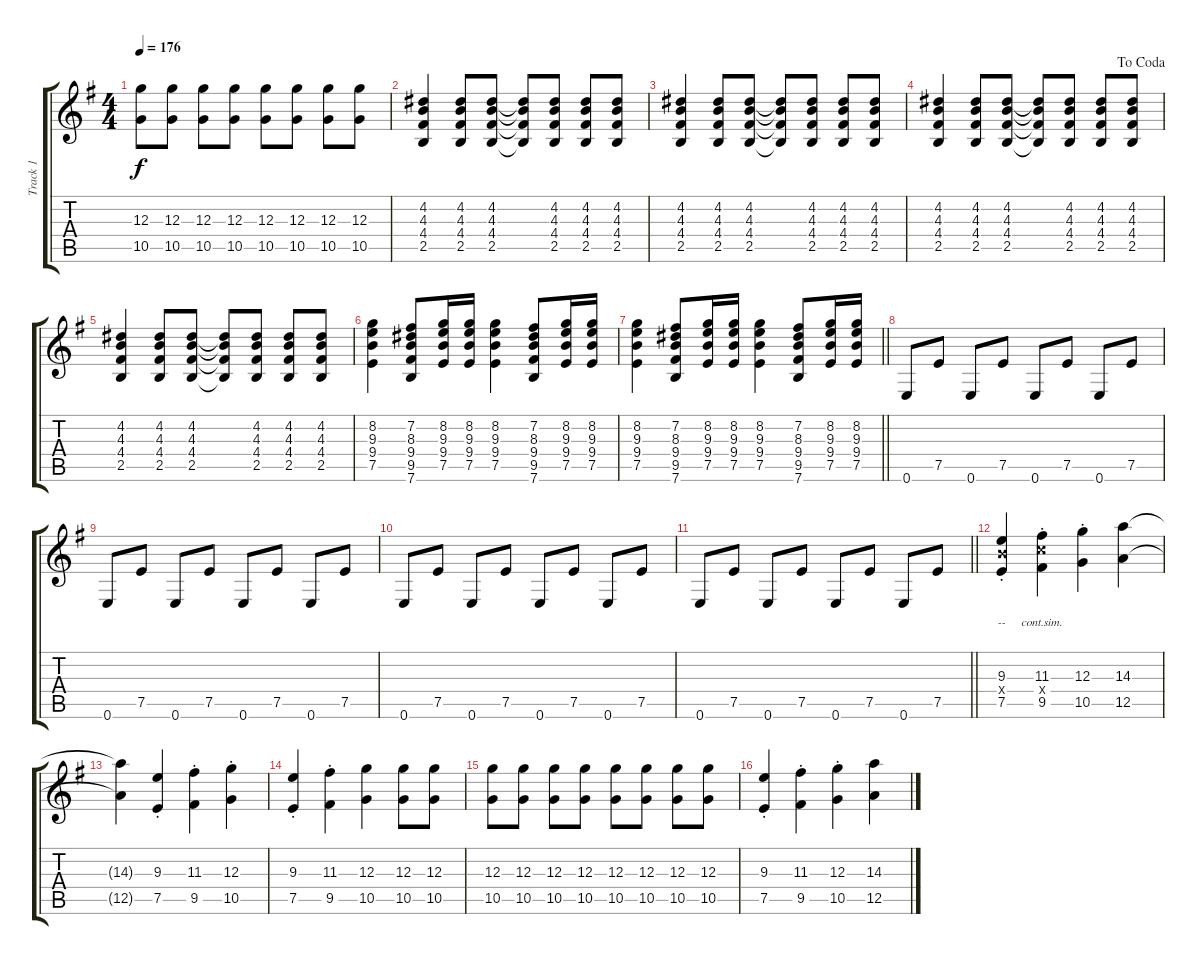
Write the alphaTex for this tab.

\track ("Track 1" "Track 1") {instrument distortionguitar}
\staff {score tabs}
\tuning (E4 B3 G3 D3 A2 E2) {hide}
\ts (4 4)
\tempo 176
\clef g2
\ks g
(12.3 10.5).8{dy f} (12.3 10.5).8 (12.3 10.5).8 (12.3 10.5).8 (12.3 10.5).8 (12.3 10.5).8 (12.3 10.5).8 (12.3 10.5).8 |
(4.2 4.3 4.4 2.5).4 (4.2 4.3 4.4 2.5).8 (4.2 4.3 4.4 2.5).8 (4.2{t} 4.3{t} 4.4{t} 2.5{t}).8 (4.2 4.3 4.4 2.5).8 (4.2 4.3 4.4 2.5).8 (4.2 4.3 4.4 2.5).8 |
(4.2 4.3 4.4 2.5).4 (4.2 4.3 4.4 2.5).8 (4.2 4.3 4.4 2.5).8 (4.2{t} 4.3{t} 4.4{t} 2.5{t}).8 (4.2 4.3 4.4 2.5).8 (4.2 4.3 4.4 2.5).8 (4.2 4.3 4.4 2.5).8 |
\jump dacoda
(4.2 4.3 4.4 2.5).4 (4.2 4.3 4.4 2.5).8 (4.2 4.3 4.4 2.5).8 (4.2{t} 4.3{t} 4.4{t} 2.5{t}).8 (4.2 4.3 4.4 2.5).8 (4.2 4.3 4.4 2.5).8 (4.2 4.3 4.4 2.5).8 |
(4.2 4.3 4.4 2.5).4 (4.2 4.3 4.4 2.5).8 (4.2 4.3 4.4 2.5).8 (4.2{t} 4.3{t} 4.4{t} 2.5{t}).8 (4.2 4.3 4.4 2.5).8 (4.2 4.3 4.4 2.5).8 (4.2 4.3 4.4 2.5).8 |
(8.2 9.3 9.4 7.5).4 (7.2 8.3 9.4 9.5 7.6).8 (8.2 9.3 9.4 7.5).16 (8.2 9.3 9.4 7.5).16 (8.2 9.3 9.4 7.5).4 (7.2 8.3 9.4 9.5 7.6).8 (8.2 9.3 9.4 7.5).16 (8.2 9.3 9.4 7.5).16 |
\barLineRight lightlight
(8.2 9.3 9.4 7.5).4 (7.2 8.3 9.4 9.5 7.6).8 (8.2 9.3 9.4 7.5).16 (8.2 9.3 9.4 7.5).16 (8.2 9.3 9.4 7.5).4 (7.2 8.3 9.4 9.5 7.6).8 (8.2 9.3 9.4 7.5).16 (8.2 9.3 9.4 7.5).16 |
0.6.8 7.5.8 0.6.8 7.5.8 0.6.8 7.5.8 0.6.8 7.5.8 |
0.6.8 7.5.8 0.6.8 7.5.8 0.6.8 7.5.8 0.6.8 7.5.8 |
0.6.8 7.5.8 0.6.8 7.5.8 0.6.8 7.5.8 0.6.8 7.5.8 |
\barLineRight lightlight
0.6.8 7.5.8 0.6.8 7.5.8 0.6.8 7.5.8 0.6.8 7.5.8 |
(9.3{st} 9.4{x} 7.5).4{lyrics (0 "") lyrics (1 "") lyrics (2 "--") lyrics (3 "") lyrics (4 "")} (11.3 10.4{x} 9.5{st}).4{lyrics (0 "") lyrics (1 "") lyrics (2 "cont.sim.") lyrics (3 "") lyrics (4 "")} (12.3 10.5{st}).4 (14.3 12.5).4 |
(14.3{t} 12.5{t}).4 (9.3 7.5{st}).4 (11.3 9.5{st}).4 (12.3 10.5{st}).4 |
(9.3 7.5{st}).4 (11.3 9.5{st}).4 (12.3 10.5).4 (12.3 10.5).8 (12.3 10.5).8 |
(12.3 10.5).8 (12.3 10.5).8 (12.3 10.5).8 (12.3 10.5).8 (12.3 10.5).8 (12.3 10.5).8 (12.3 10.5).8 (12.3 10.5).8 |
(9.3{st} 7.5).4 (11.3 9.5{st}).4 (12.3 10.5{st}).4 (14.3 12.5).4
